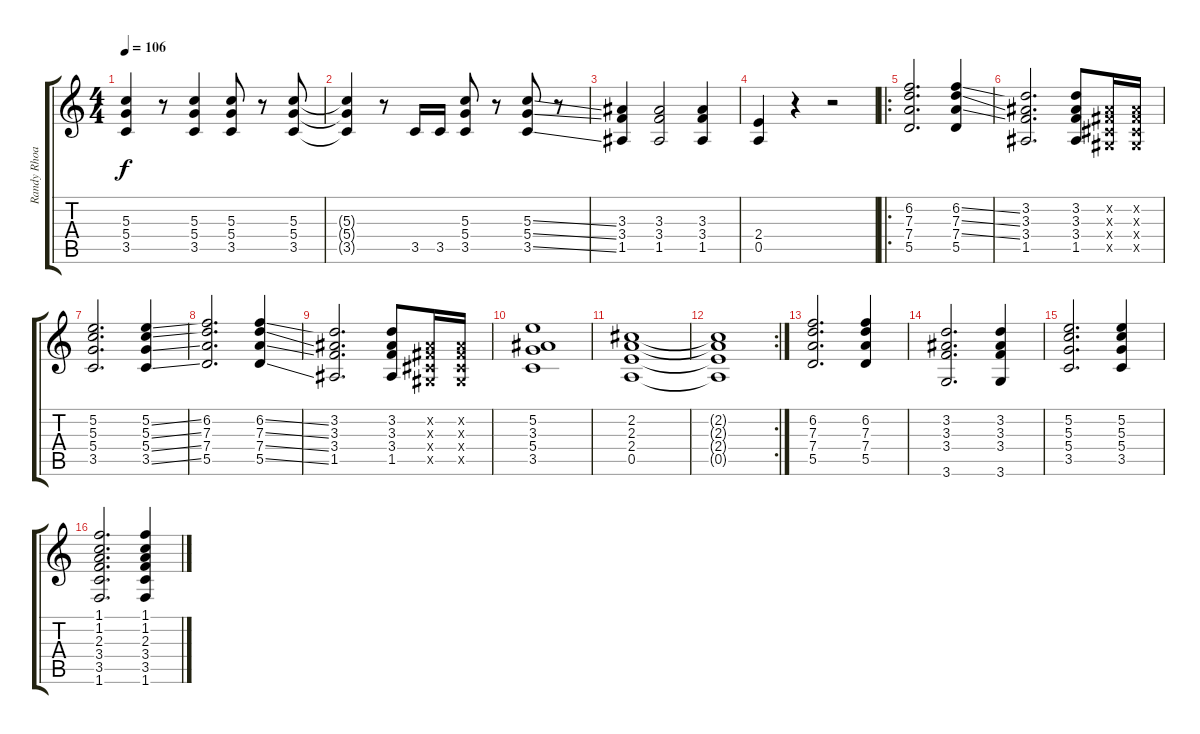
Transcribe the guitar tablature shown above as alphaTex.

\track ("Randy Rhoads (Base)" "Randy Rhoa") {instrument overdrivenguitar}
\staff {score tabs}
\tuning (E4 B3 G3 D3 A2 E2) {hide}
\ts (4 4)
\tempo 106
\clef g2
\ks c
(5.3 5.4 3.5).4{dy f} r.8 (5.3 5.4 3.5).4 (5.3 5.4 3.5).8 r.8 (5.3 5.4 3.5).8 |
(5.3{t} 5.4{t} 3.5{t}).4 r.8 3.5.16 3.5.16 (5.3 5.4 3.5).8 r.8 (5.3{ss} 5.4{ss} 3.5{ss}).8 r.8 |
(3.3 3.4 1.5).4 (3.3 3.4 1.5).2 (3.3 3.4 1.5).4 |
(2.4 0.5).4 r.4 r.2 |
\ro
(6.2 7.3 7.4 5.5).2{d} (6.2{ss} 7.3{ss} 7.4{ss} 5.5).4 |
(3.2 3.3 3.4 1.5).2{d} (3.2 3.3 3.4 1.5).8 (-1.2{x} -1.3{x} -1.4{x} -1.5{x}).16 (-1.2{x} -1.3{x} -1.4{x} -1.5{x}).16 |
(5.2 5.3 5.4 3.5).2{d} (5.2{ss} 5.3{ss} 5.4{ss} 3.5{ss}).4 |
(6.2 7.3 7.4 5.5).2{d} (6.2{ss} 7.3{ss} 7.4{ss} 5.5{ss}).4 |
(3.2 3.3 3.4 1.5).2{d} (3.2 3.3 3.4 1.5).8 (-1.2{x} -1.3{x} -1.4{x} -1.5{x}).16 (-1.2{x} -1.3{x} -1.4{x} -1.5{x}).16 |
(5.2 3.3 5.4 3.5).1 |
(2.2 2.3 2.4 0.5).1 |
\rc 2
(2.2{t} 2.3{t} 2.4{t} 0.5{t}).1 |
(6.2 7.3 7.4 5.5).2{d} (6.2 7.3 7.4 5.5).4 |
(3.2 3.3 3.4 3.6).2{d} (3.2 3.3 3.4 3.6).4 |
(5.2 5.3 5.4 3.5).2{d} (5.2 5.3 5.4 3.5).4 |
(1.1 1.2 2.3 3.4 3.5 1.6).2{d} (1.1 1.2 2.3 3.4 3.5 1.6).4
